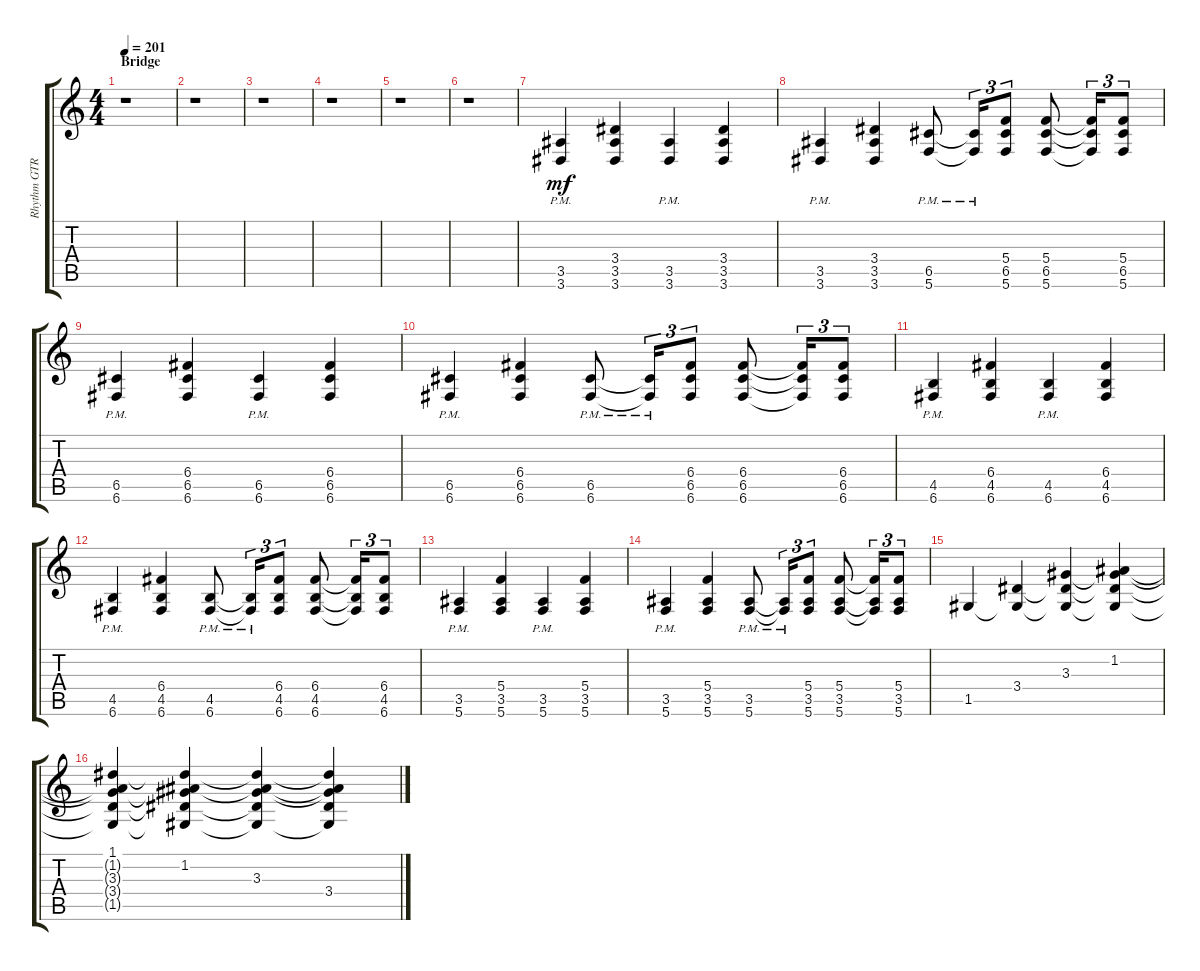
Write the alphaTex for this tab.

\track ("Rhythm GTR 2" "Rhythm GTR") {instrument distortionguitar}
\staff {score tabs}
\tuning (D4 A3 F3 C3 G2 C2) {hide}
\ts (4 4)
\section ("" "Bridge")
\tempo 201
\clef g2
\ks aminor
r.1{dy mf} |
r.1 |
r.1 |
r.1 |
r.1 |
r.1 |
(3.5{pm} 3.6{pm}).4 (3.4 3.5 3.6).4 (3.5{pm} 3.6{pm}).4 (3.4 3.5 3.6).4 |
(3.5{pm} 3.6{pm}).4 (3.4 3.5 3.6).4 (6.5{pm} 5.6{pm}).8 (6.5{pm t} 5.6{pm t}).16{tu (3 2)} (5.4 6.5 5.6).8{tu (3 2)} (5.4 6.5 5.6).8 (5.4{t} 6.5{t} 5.6{t}).16{tu (3 2)} (5.4 6.5 5.6).8{tu (3 2)} |
(6.5{pm} 6.6{pm}).4 (6.4 6.5 6.6).4 (6.5{pm} 6.6{pm}).4 (6.4 6.5 6.6).4 |
(6.5{pm} 6.6{pm}).4 (6.4 6.5 6.6).4 (6.5{pm} 6.6{pm}).8 (6.5{pm t} 6.6{pm t}).16{tu (3 2)} (6.4 6.5 6.6).8{tu (3 2)} (6.4 6.5 6.6).8 (6.4{t} 6.5{t} 6.6{t}).16{tu (3 2)} (6.4 6.5 6.6).8{tu (3 2)} |
(4.5{pm} 6.6{pm}).4 (6.4 4.5 6.6).4 (4.5{pm} 6.6{pm}).4 (6.4 4.5 6.6).4 |
(4.5{pm} 6.6{pm}).4 (6.4 4.5 6.6).4 (4.5{pm} 6.6{pm}).8 (4.5{pm t} 6.6{pm t}).16{tu (3 2)} (6.4 4.5 6.6).8{tu (3 2)} (6.4 4.5 6.6).8 (6.4{t} 4.5{t} 6.6{t}).16{tu (3 2)} (6.4 4.5 6.6).8{tu (3 2)} |
(3.5{pm} 5.6{pm}).4 (5.4 3.5 5.6).4 (3.5{pm} 5.6{pm}).4 (5.4 3.5 5.6).4 |
(3.5{pm} 5.6{pm}).4 (5.4 3.5 5.6).4 (3.5{pm} 5.6{pm}).8 (3.5{pm t} 5.6{pm t}).16{tu (3 2)} (5.4 3.5 5.6).8{tu (3 2)} (5.4 3.5 5.6).8 (5.4{t} 3.5{t} 5.6{t}).16{tu (3 2)} (5.4 3.5 5.6).8{tu (3 2)} |
1.5.4 (3.4 1.5{t}).4 (3.3 3.4{t} 1.5{t}).4 (1.2 3.3{t} 3.4{t} 1.5{t}).4 |
(1.1 1.2{t} 3.3{t} 3.4{t} 1.5{t}).4 (1.1{t} 1.2 3.3{t} 3.4{t} 1.5{t}).4 (1.1{t} 1.2{t} 3.3 3.4{t} 1.5{t}).4 (1.1{t} 1.2{t} 3.3{t} 3.4 1.5{t}).4
